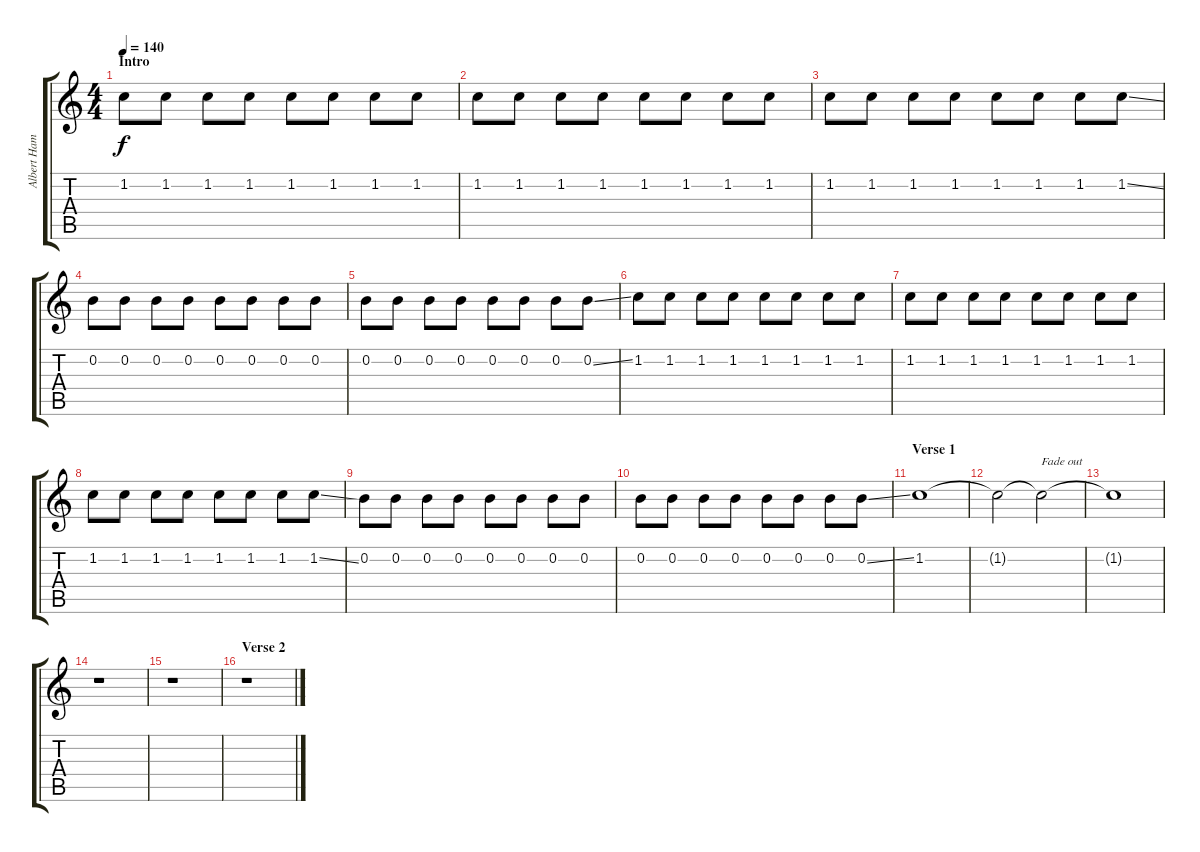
\track ("Albert Hammond Jr. - Guitar (Lead)" "Albert Ham") {instrument distortionguitar}
\staff {score tabs}
\tuning (E4 B3 G3 D3 A2 E2) {hide}
\ts (4 4)
\section ("" "Intro")
\tempo 140
\clef g2
\ks c
1.2.8{dy f instrument distortionguitar} 1.2.8 1.2.8 1.2.8 1.2.8 1.2.8 1.2.8 1.2.8 |
1.2.8 1.2.8 1.2.8 1.2.8 1.2.8 1.2.8 1.2.8 1.2.8 |
1.2.8 1.2.8 1.2.8 1.2.8 1.2.8 1.2.8 1.2.8 1.2{ss}.8 |
0.2.8 0.2.8 0.2.8 0.2.8 0.2.8 0.2.8 0.2.8 0.2.8 |
0.2.8 0.2.8 0.2.8 0.2.8 0.2.8 0.2.8 0.2.8 0.2{ss}.8 |
1.2.8 1.2.8 1.2.8 1.2.8 1.2.8 1.2.8 1.2.8 1.2.8 |
1.2.8 1.2.8 1.2.8 1.2.8 1.2.8 1.2.8 1.2.8 1.2.8 |
1.2.8 1.2.8 1.2.8 1.2.8 1.2.8 1.2.8 1.2.8 1.2{ss}.8 |
0.2.8 0.2.8 0.2.8 0.2.8 0.2.8 0.2.8 0.2.8 0.2.8 |
0.2.8 0.2.8 0.2.8 0.2.8 0.2.8 0.2.8 0.2.8 0.2{ss}.8 |
\section ("" "Verse 1")
1.2.1{volume 0} |
1.2{t}.2 1.2{t}.2{txt "Fade out"} |
1.2{t}.1 |
r.1 |
r.1 |
\section ("" "Verse 2")
r.1
